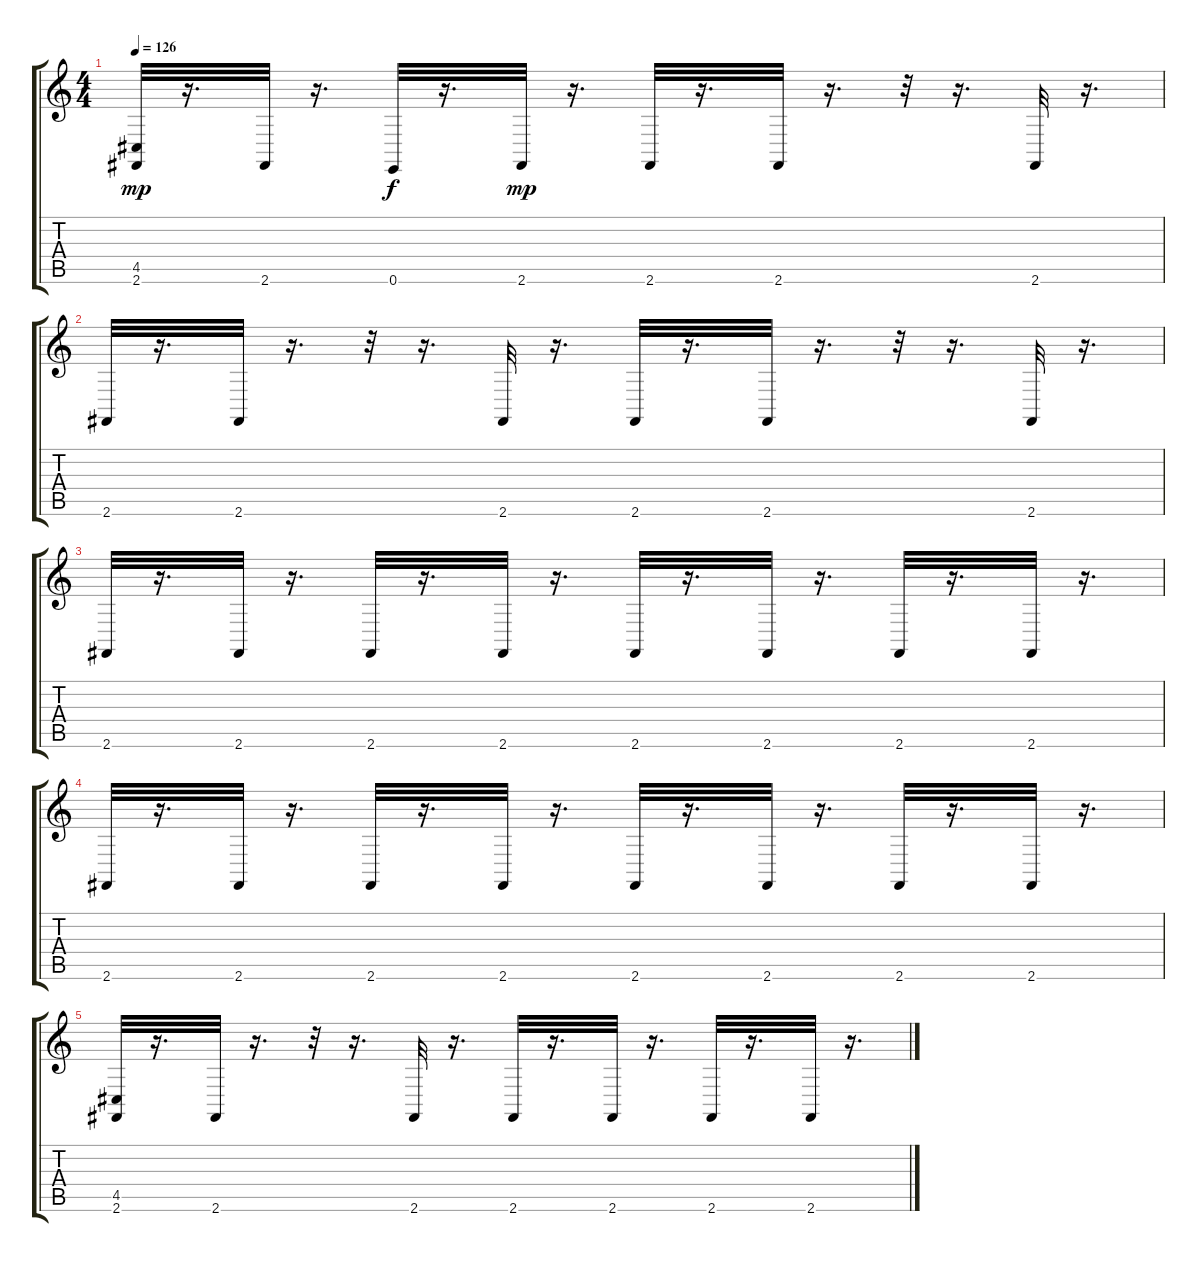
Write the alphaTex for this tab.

\track "" {instrument acousticgrandpiano}
\staff {score tabs}
\tuning (E4 B3 G3 D3 A2 E2) {hide}
\ts (4 4)
\tempo 126
\clef g2
\ks c
(4.5 2.6).32{dy mp} r.16{d} 2.6.32 r.16{d} 0.6.32{dy f} r.16{d} 2.6.32{dy mp} r.16{d} 2.6.32 r.16{d} 2.6.32 r.16{d} r.32 r.16{d} 2.6.32 r.16{d} |
2.6.32 r.16{d} 2.6.32 r.16{d} r.32 r.16{d} 2.6.32 r.16{d} 2.6.32 r.16{d} 2.6.32 r.16{d} r.32 r.16{d} 2.6.32 r.16{d} |
2.6.32 r.16{d} 2.6.32 r.16{d} 2.6.32 r.16{d} 2.6.32 r.16{d} 2.6.32 r.16{d} 2.6.32 r.16{d} 2.6.32 r.16{d} 2.6.32 r.16{d} |
2.6.32 r.16{d} 2.6.32 r.16{d} 2.6.32 r.16{d} 2.6.32 r.16{d} 2.6.32 r.16{d} 2.6.32 r.16{d} 2.6.32 r.16{d} 2.6.32 r.16{d} |
(4.5 2.6).32 r.16{d} 2.6.32 r.16{d} r.32 r.16{d} 2.6.32 r.16{d} 2.6.32 r.16{d} 2.6.32 r.16{d} 2.6.32 r.16{d} 2.6.32 r.16{d}
